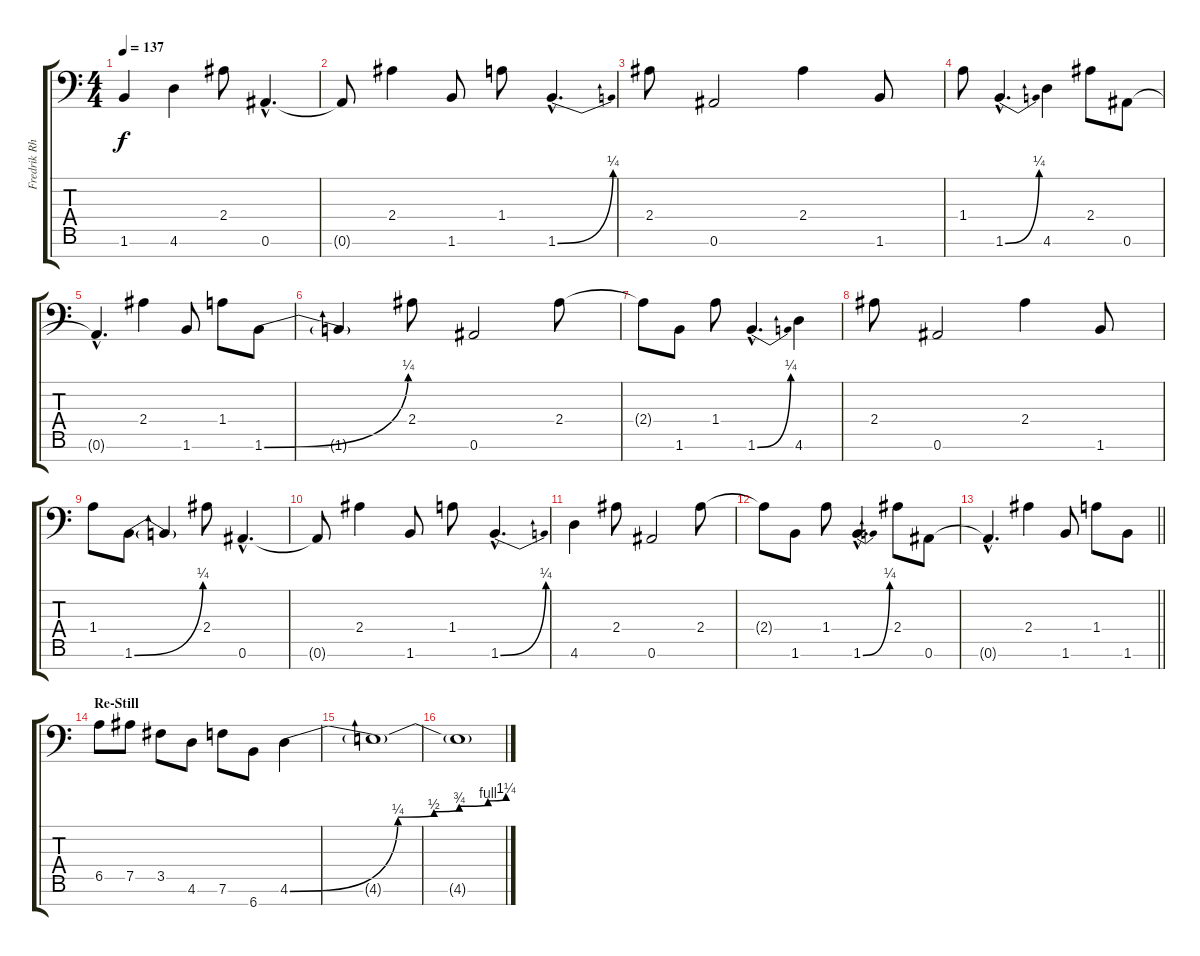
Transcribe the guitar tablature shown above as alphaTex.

\track ("Fredrik Rhythm" "Fredrik Rh") {instrument distortionguitar}
\staff {score tabs}
\tuning (Bb3 Gb3 Db3 Ab2 Eb2 Bb1 F1) {hide}
\ts (4 4)
\tempo 137
\clef f4
\ks c
1.6{t}.4{dy f} 4.6.4 2.4.8 0.6{hac}.4{d} |
0.6{t}.8 2.4.4 1.6.8 1.4.8 1.6{be (bend 0 0 60 1) hac}.4{d} |
2.4.8 0.6.2 2.4.4 1.6.8 |
1.4.8 1.6{be (bend 0 0 60 1) hac}.4{d} 4.6.4 2.4.8 0.6.8 |
0.6{hac t}.4{d} 2.4.4 1.6.8 1.4.8 1.6{be (bend 0 0 60 1)}.8 |
1.6{t}.4 2.4.8 0.6.2 2.4.8 |
2.4{t}.8 1.6.8 1.4.8 1.6{be (bend 0 0 60 1) hac}.4{d} 4.6.4 |
2.4.8 0.6.2 2.4.4 1.6.8 |
1.4.8 1.6{be (bend 0 0 60 1)}.8 1.6{t}.4 2.4.8 0.6{hac}.4{d} |
0.6{t}.8 2.4.4 1.6.8 1.4.8 1.6{be (bend 0 0 60 1) hac}.4{d} |
4.6.4 2.4.8 0.6.2 2.4.8 |
2.4{t}.8 1.6.8 1.4.8 1.6{be (bend 0 0 60 1) hac}.4{d} 2.4.8 0.6.8 |
\barLineRight lightlight
0.6{hac t}.4{d} 2.4.4 1.6.8 1.4.8 1.6.8 |
\section ("" "Re-Still")
6.5.8 7.5.8 3.5.8 4.6.8 7.6.8 6.7.8 4.6{be (custom 0 0 30 1 40 2 47 3 55 4 60 5)}.4 |
4.6{t}.1 |
4.6{t}.1
